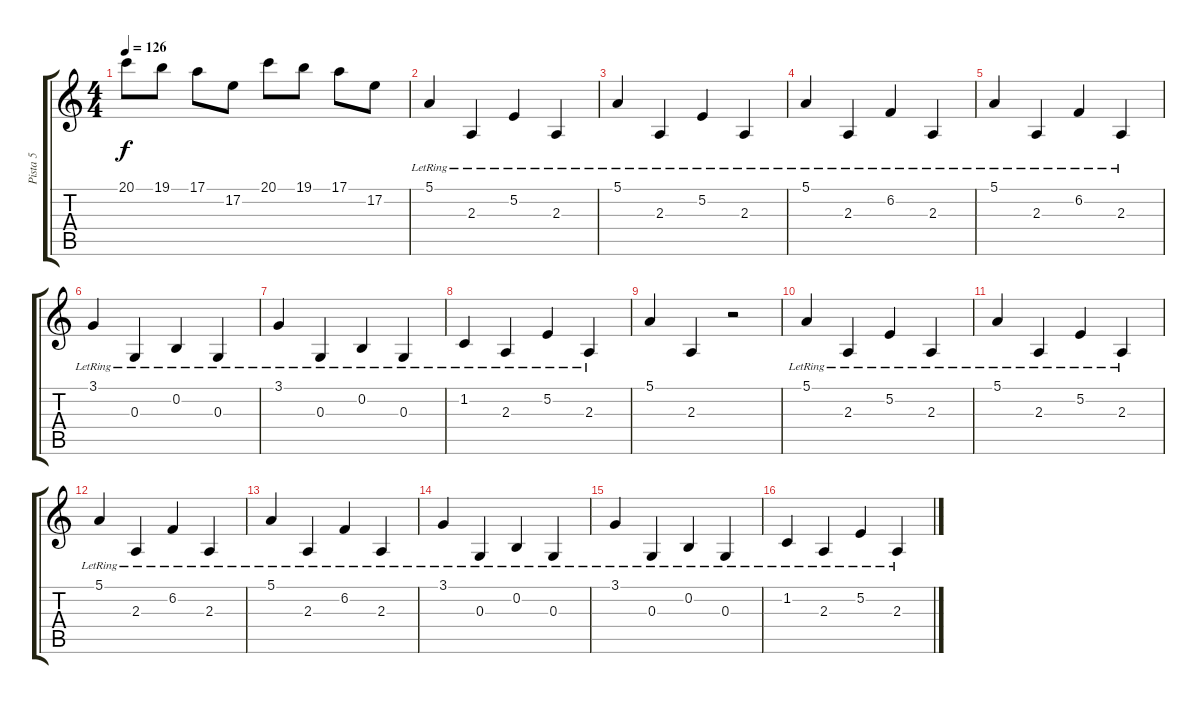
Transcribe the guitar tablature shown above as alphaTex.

\track ("Pista 5" "Pista 5") {instrument acousticgrandpiano}
\staff {score tabs}
\tuning (E4 B3 G3 D3 A2 E2) {hide}
\ts (4 4)
\tempo 126
\clef g2
\ks c
20.1.8{dy f} 19.1.8 17.1.8 17.2.8 20.1.8 19.1.8 17.1.8 17.2.8 |
5.1{lr}.4 2.3{lr}.4 5.2{lr}.4 2.3{lr}.4 |
5.1{lr}.4 2.3{lr}.4 5.2{lr}.4 2.3{lr}.4 |
5.1{lr}.4 2.3{lr}.4 6.2{lr}.4 2.3{lr}.4 |
5.1{lr}.4 2.3{lr}.4 6.2{lr}.4 2.3{lr}.4 |
3.1{lr}.4 0.3{lr}.4 0.2{lr}.4 0.3{lr}.4 |
3.1{lr}.4 0.3{lr}.4 0.2{lr}.4 0.3{lr}.4 |
1.2{lr}.4 2.3{lr}.4 5.2{lr}.4 2.3{lr}.4 |
5.1.4 2.3.4 r.2 |
5.1{lr}.4 2.3{lr}.4 5.2{lr}.4 2.3{lr}.4 |
5.1{lr}.4 2.3{lr}.4 5.2{lr}.4 2.3{lr}.4 |
5.1{lr}.4 2.3{lr}.4 6.2{lr}.4 2.3{lr}.4 |
5.1{lr}.4 2.3{lr}.4 6.2{lr}.4 2.3{lr}.4 |
3.1{lr}.4 0.3{lr}.4 0.2{lr}.4 0.3{lr}.4 |
3.1{lr}.4 0.3{lr}.4 0.2{lr}.4 0.3{lr}.4 |
1.2{lr}.4 2.3{lr}.4 5.2{lr}.4 2.3{lr}.4
